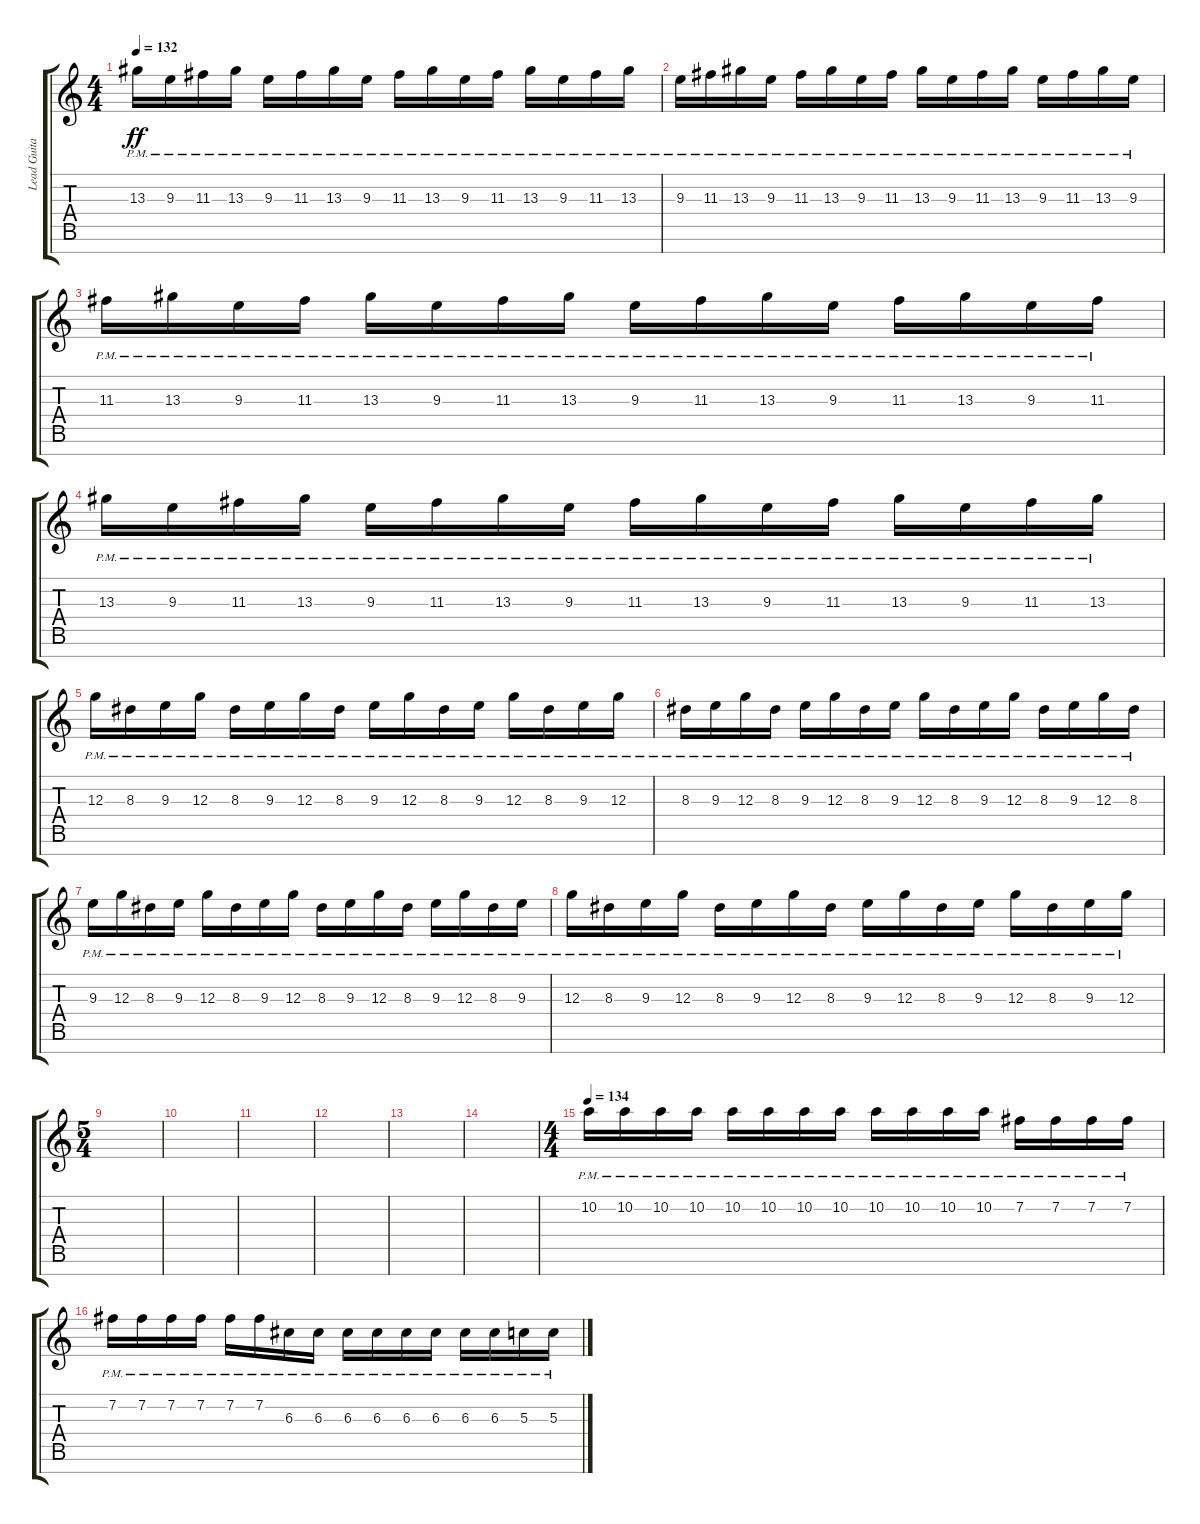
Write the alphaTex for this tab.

\track ("Lead Guitar" "Lead Guita") {instrument distortionguitar}
\staff {score tabs}
\tuning (E4 B3 G3 D3 A2 E2 B1) {hide}
\ts (4 4)
\tempo 132
\clef g2
\ks c
13.3{pm}.16{dy ff} 9.3{pm}.16 11.3{pm}.16 13.3{pm}.16 9.3{pm}.16 11.3{pm}.16 13.3{pm}.16 9.3{pm}.16 11.3{pm}.16 13.3{pm}.16 9.3{pm}.16 11.3{pm}.16 13.3{pm}.16 9.3{pm}.16 11.3{pm}.16 13.3{pm}.16 |
9.3{pm}.16 11.3{pm}.16 13.3{pm}.16 9.3{pm}.16 11.3{pm}.16 13.3{pm}.16 9.3{pm}.16 11.3{pm}.16 13.3{pm}.16 9.3{pm}.16 11.3{pm}.16 13.3{pm}.16 9.3{pm}.16 11.3{pm}.16 13.3{pm}.16 9.3{pm}.16 |
11.3{pm}.16 13.3{pm}.16 9.3{pm}.16 11.3{pm}.16 13.3{pm}.16 9.3{pm}.16 11.3{pm}.16 13.3{pm}.16 9.3{pm}.16 11.3{pm}.16 13.3{pm}.16 9.3{pm}.16 11.3{pm}.16 13.3{pm}.16 9.3{pm}.16 11.3{pm}.16 |
13.3{pm}.16 9.3{pm}.16 11.3{pm}.16 13.3{pm}.16 9.3{pm}.16 11.3{pm}.16 13.3{pm}.16 9.3{pm}.16 11.3{pm}.16 13.3{pm}.16 9.3{pm}.16 11.3{pm}.16 13.3{pm}.16 9.3{pm}.16 11.3{pm}.16 13.3{pm}.16 |
12.3{pm}.16 8.3{pm}.16 9.3{pm}.16 12.3{pm}.16 8.3{pm}.16 9.3{pm}.16 12.3{pm}.16 8.3{pm}.16 9.3{pm}.16 12.3{pm}.16 8.3{pm}.16 9.3{pm}.16 12.3{pm}.16 8.3{pm}.16 9.3{pm}.16 12.3{pm}.16 |
8.3{pm}.16 9.3{pm}.16 12.3{pm}.16 8.3{pm}.16 9.3{pm}.16 12.3{pm}.16 8.3{pm}.16 9.3{pm}.16 12.3{pm}.16 8.3{pm}.16 9.3{pm}.16 12.3{pm}.16 8.3{pm}.16 9.3{pm}.16 12.3{pm}.16 8.3{pm}.16 |
9.3{pm}.16 12.3{pm}.16 8.3{pm}.16 9.3{pm}.16 12.3{pm}.16 8.3{pm}.16 9.3{pm}.16 12.3{pm}.16 8.3{pm}.16 9.3{pm}.16 12.3{pm}.16 8.3{pm}.16 9.3{pm}.16 12.3{pm}.16 8.3{pm}.16 9.3{pm}.16 |
12.3{pm}.16 8.3{pm}.16 9.3{pm}.16 12.3{pm}.16 8.3{pm}.16 9.3{pm}.16 12.3{pm}.16 8.3{pm}.16 9.3{pm}.16 12.3{pm}.16 8.3{pm}.16 9.3{pm}.16 12.3{pm}.16 8.3{pm}.16 9.3{pm}.16 12.3{pm}.16 |
\ts (5 4)
|
|
|
|
|
|
\ts (4 4)
\tempo 134
10.2{pm}.16 10.2{pm}.16 10.2{pm}.16 10.2{pm}.16 10.2{pm}.16 10.2{pm}.16 10.2{pm}.16 10.2{pm}.16 10.2{pm}.16 10.2{pm}.16 10.2{pm}.16 10.2{pm}.16 7.2{pm}.16 7.2{pm}.16 7.2{pm}.16 7.2{pm}.16 |
7.2{pm}.16 7.2{pm}.16 7.2{pm}.16 7.2{pm}.16 7.2{pm}.16 7.2{pm}.16 6.3{pm}.16 6.3{pm}.16 6.3{pm}.16 6.3{pm}.16 6.3{pm}.16 6.3{pm}.16 6.3{pm}.16 6.3{pm}.16 5.3{pm}.16 5.3{pm}.16
